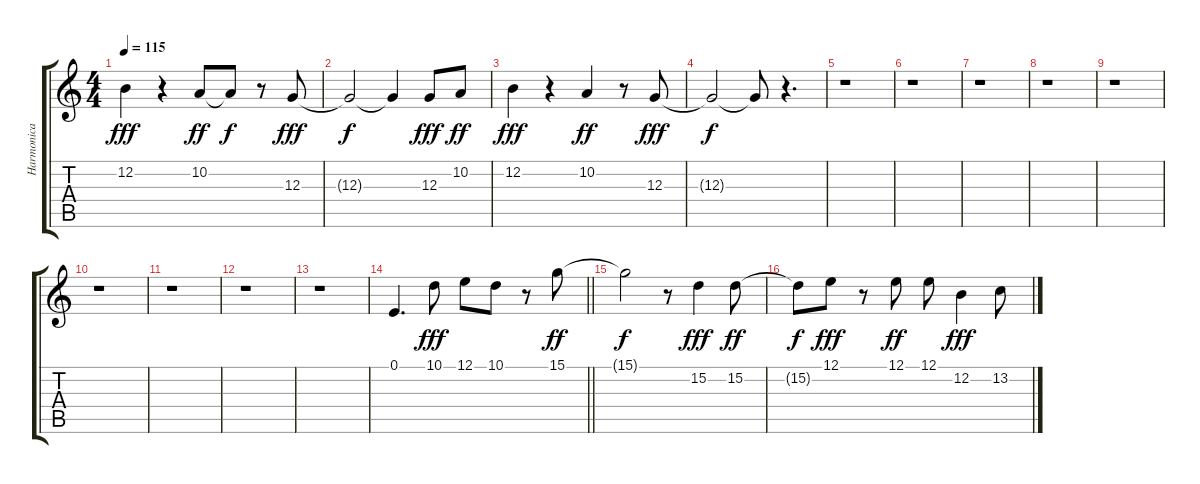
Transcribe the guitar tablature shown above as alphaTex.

\track ("Harmonica (Voice)" "Harmonica ") {instrument harmonica}
\staff {score tabs}
\tuning (E4 B3 G3 D3 A2 E2) {hide}
\ts (4 4)
\tempo 115
\clef g2
\ks c
12.2.4{dy fff} r.4 10.2.8{dy ff} 10.2{t}.8{dy f} r.8 12.3.8{dy fff} |
12.3{t}.2{dy f} 12.3{t}.4 12.3.8{dy fff} 10.2.8{dy ff} |
12.2.4{dy fff} r.4 10.2.4{dy ff} r.8 12.3.8{dy fff} |
12.3{t}.2{dy f} 12.3{t}.8 r.4{d} |
r.1 |
r.1 |
r.1 |
r.1 |
r.1 |
r.1 |
r.1 |
r.1 |
r.1 |
\barLineRight lightlight
0.1.4{d} 10.1.8{dy fff} 12.1.8 10.1.8 r.8 15.1.8{dy ff} |
15.1{t}.2{dy f} r.8 15.2.4{dy fff} 15.2.8{dy ff} |
15.2{t}.8{dy f} 12.1.8{dy fff} r.8 12.1.8{dy ff} 12.1.8 12.2.4{dy fff} 13.2.8
